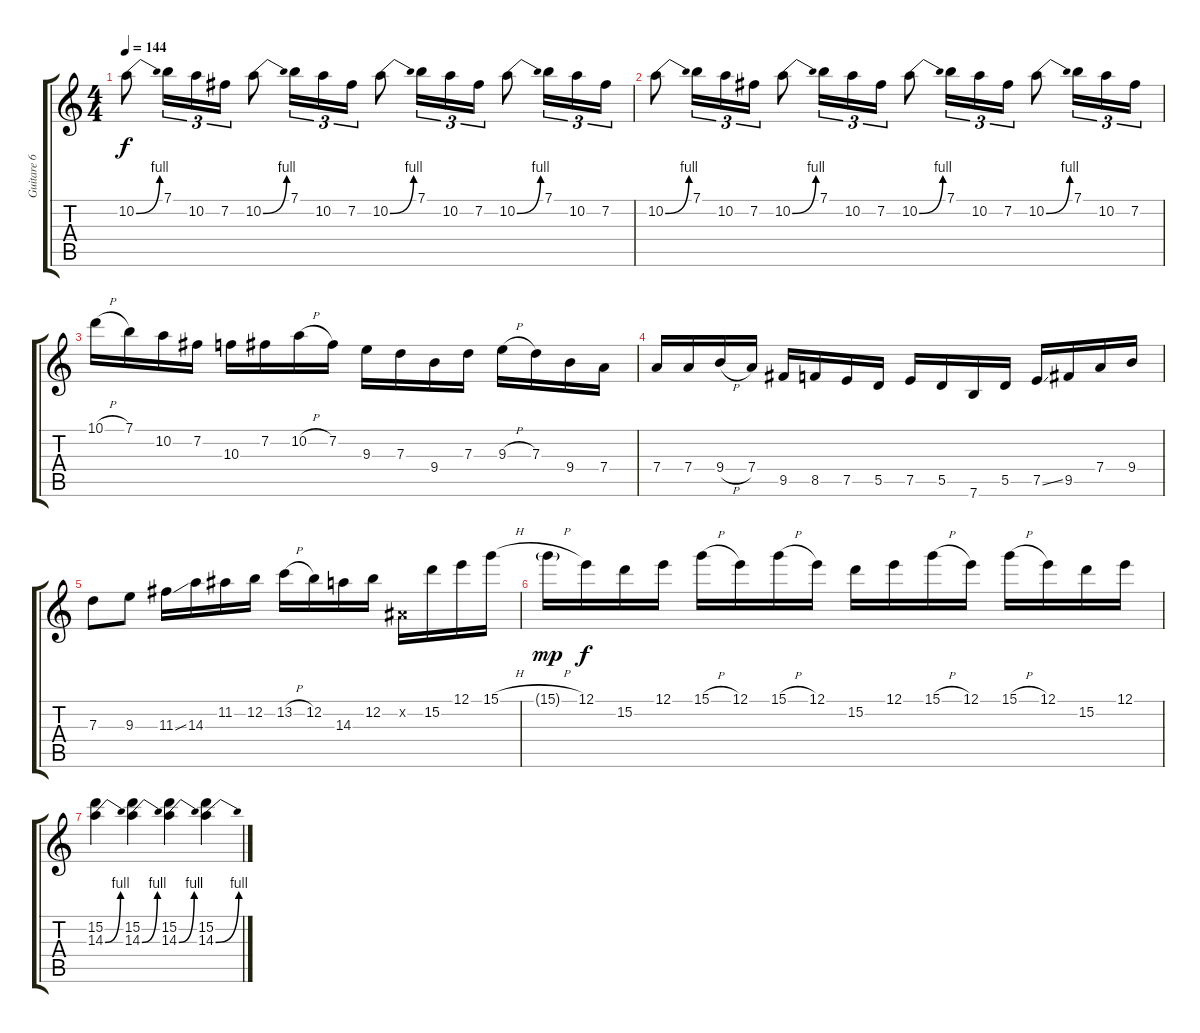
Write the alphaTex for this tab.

\track ("Guitare 6 Solo" "Guitare 6 ") {instrument distortionguitar}
\staff {score tabs}
\tuning (E4 B3 G3 D3 A2 E2) {hide}
\ts (4 4)
\tempo 144
\clef g2
\ks c
10.2{be (bend 0 0 60 4)}.8{dy f} 7.1.16{tu (3 2)} 10.2.16{tu (3 2)} 7.2.16{tu (3 2)} 10.2{be (bend 0 0 60 4)}.8 7.1.16{tu (3 2)} 10.2.16{tu (3 2)} 7.2.16{tu (3 2)} 10.2{be (bend 0 0 60 4)}.8 7.1.16{tu (3 2)} 10.2.16{tu (3 2)} 7.2.16{tu (3 2)} 10.2{be (bend 0 0 60 4)}.8 7.1.16{tu (3 2)} 10.2.16{tu (3 2)} 7.2.16{tu (3 2)} |
10.2{be (bend 0 0 60 4)}.8 7.1.16{tu (3 2)} 10.2.16{tu (3 2)} 7.2.16{tu (3 2)} 10.2{be (bend 0 0 60 4)}.8 7.1.16{tu (3 2)} 10.2.16{tu (3 2)} 7.2.16{tu (3 2)} 10.2{be (bend 0 0 60 4)}.8 7.1.16{tu (3 2)} 10.2.16{tu (3 2)} 7.2.16{tu (3 2)} 10.2{be (bend 0 0 60 4)}.8 7.1.16{tu (3 2)} 10.2.16{tu (3 2)} 7.2.16{tu (3 2)} |
10.1{h}.16 7.1.16 10.2.16 7.2.16 10.3.16 7.2.16 10.2{h}.16 7.2.16 9.3.16 7.3.16 9.4.16 7.3.16 9.3{h}.16 7.3.16 9.4.16 7.4.16 |
7.4.16 7.4.16 9.4{h}.16 7.4.16 9.5.16 8.5.16 7.5.16 5.5.16 7.5.16 5.5.16 7.6.16 5.5.16 7.5{ss}.16 9.5.16 7.4.16 9.4.16 |
7.3.8 9.3.8 11.3{ss}.16 14.3.16 11.2.16 12.2.16 13.2{h}.16 12.2.16 14.3.16 12.2.16 -1.2{x}.16 15.2.16 12.1.16 15.1{h}.16 |
15.1{h g}.16{dy mp} 12.1.16{dy f} 15.2.16 12.1.16 15.1{h}.16 12.1.16 15.1{h}.16 12.1.16 15.2.16 12.1.16 15.1{h}.16 12.1.16 15.1{h}.16 12.1.16 15.2.16 12.1.16 |
(15.2 14.3{be (bend 0 0 60 4)}).4{volume 0} (15.2 14.3{be (bend 0 0 60 4)}).4 (15.2 14.3{be (bend 0 0 60 4)}).4 (15.2 14.3{be (bend 0 0 60 4)}).4
